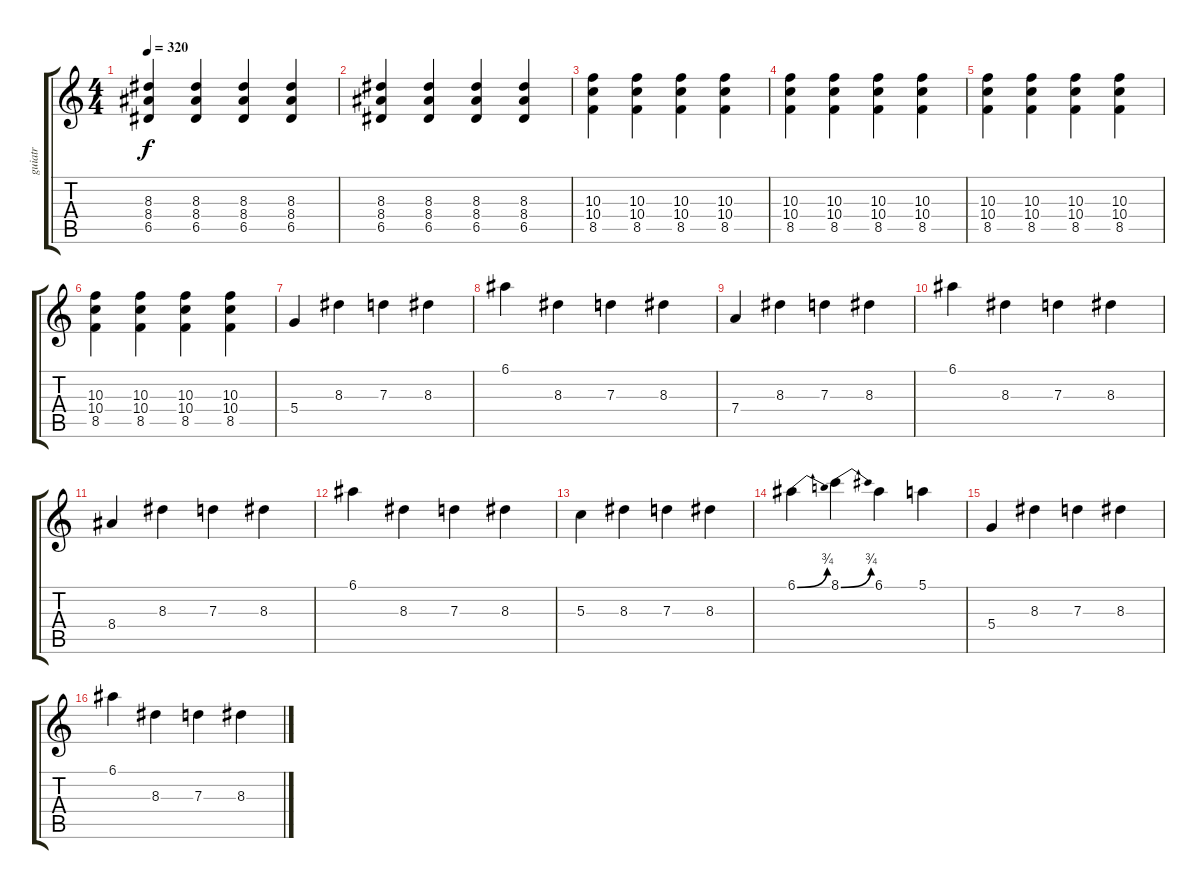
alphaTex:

\track ("guiatr" "guiatr") {instrument distortionguitar}
\staff {score tabs}
\tuning (E4 B3 G3 D3 A2 E2) {hide}
\ts (4 4)
\tempo 320
\clef g2
\ks c
(8.3 8.4 6.5).4{dy f} (8.3 8.4 6.5).4 (8.3 8.4 6.5).4 (8.3 8.4 6.5).4 |
(8.3 8.4 6.5).4 (8.3 8.4 6.5).4 (8.3 8.4 6.5).4 (8.3 8.4 6.5).4 |
(10.3 10.4 8.5).4 (10.3 10.4 8.5).4 (10.3 10.4 8.5).4 (10.3 10.4 8.5).4 |
(10.3 10.4 8.5).4 (10.3 10.4 8.5).4 (10.3 10.4 8.5).4 (10.3 10.4 8.5).4 |
(10.3 10.4 8.5).4 (10.3 10.4 8.5).4 (10.3 10.4 8.5).4 (10.3 10.4 8.5).4 |
(10.3 10.4 8.5).4 (10.3 10.4 8.5).4 (10.3 10.4 8.5).4 (10.3 10.4 8.5).4 |
5.4.4 8.3.4 7.3.4 8.3.4 |
6.1.4 8.3.4 7.3.4 8.3.4 |
7.4.4 8.3.4 7.3.4 8.3.4 |
6.1.4 8.3.4 7.3.4 8.3.4 |
8.4.4 8.3.4 7.3.4 8.3.4 |
6.1.4 8.3.4 7.3.4 8.3.4 |
5.3.4 8.3.4 7.3.4 8.3.4 |
6.1{be (bend 0 0 60 3)}.4 8.1{be (bend 0 0 60 3)}.4 6.1.4 5.1.4 |
5.4.4 8.3.4 7.3.4 8.3.4 |
6.1.4 8.3.4 7.3.4 8.3.4
